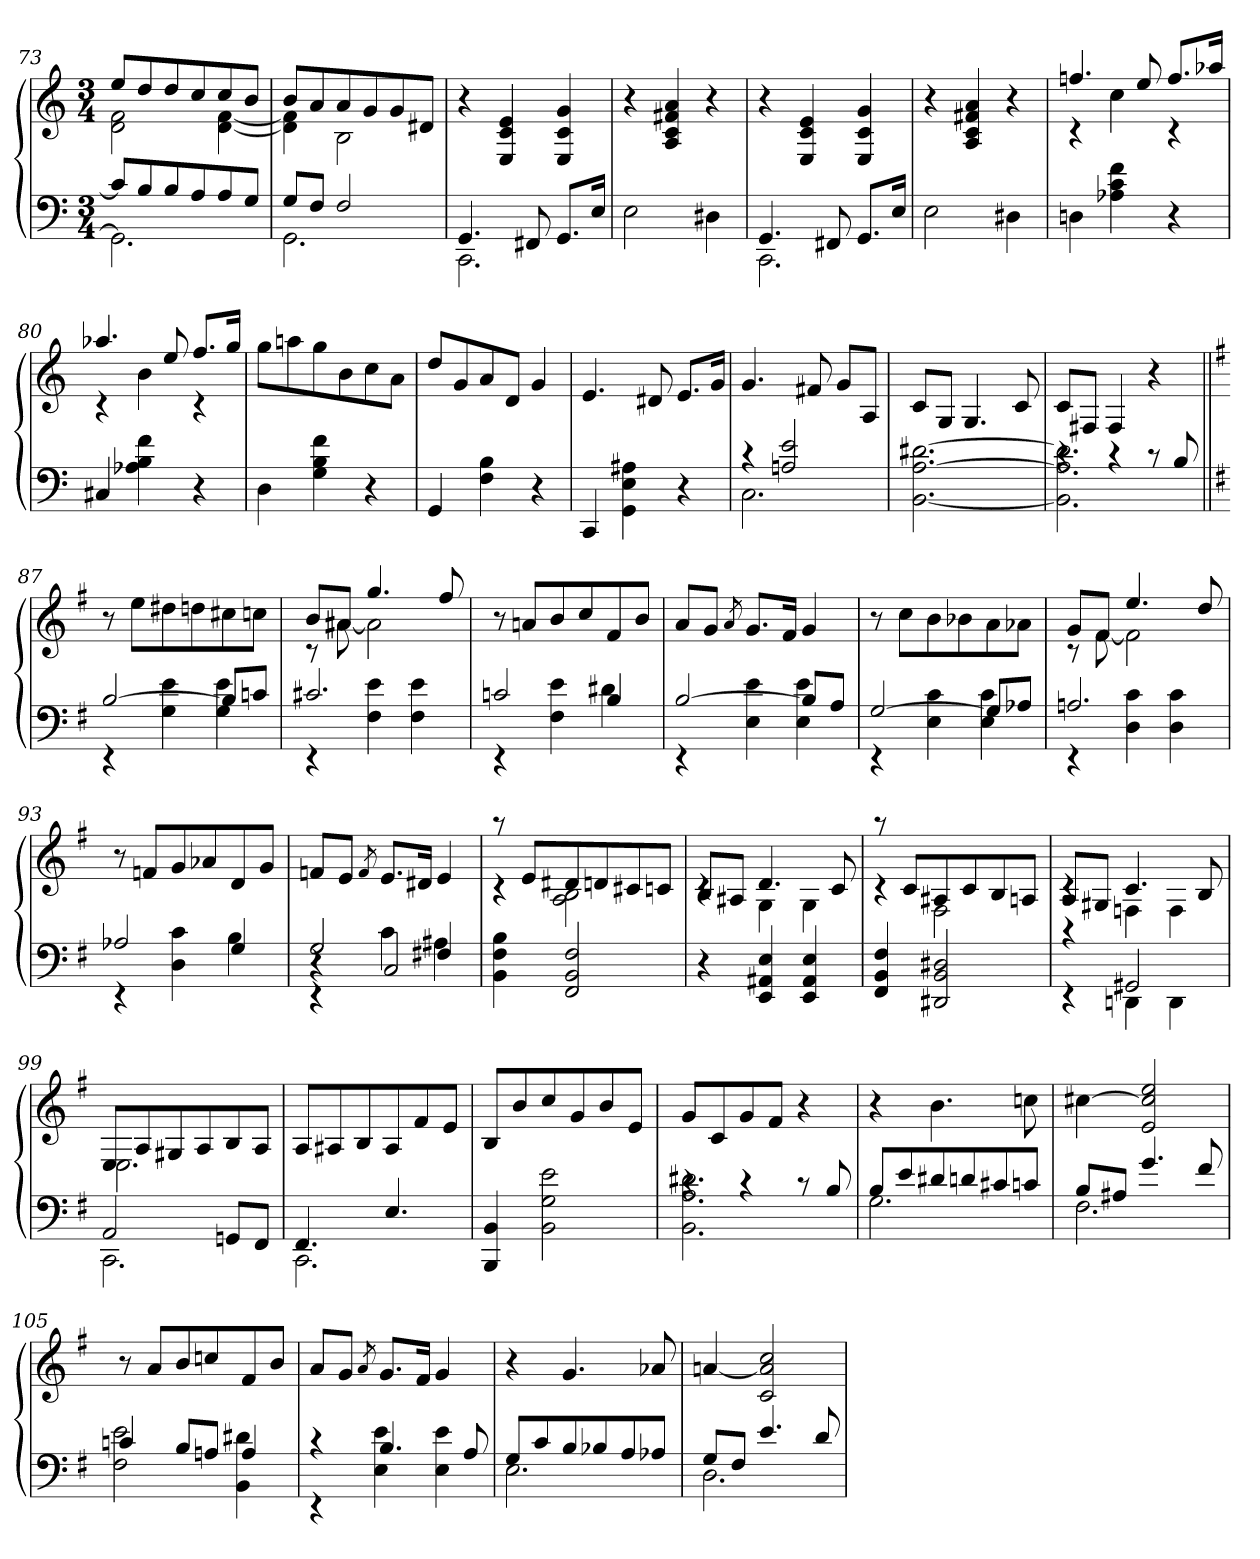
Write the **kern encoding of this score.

**kern	**kern
*part1	*part1
*staff2	*staff1
*clefF4	*clefG2
*k[]	*k[]
*M3/4	*M3/4
=73	=73
*^	*^
8cL]	2.GG]	8eeL	2d 2f
8B	.	8dd	.
8B	.	8dd	.
8A	.	8cc	.
8A	.	8cc	[4d [4f
8GJ	.	8bJ	.
=74	=74	=74	=74
8GL	2.GG	8bL	4d] 4f]
8FJ	.	8a	.
2F	.	8a	2B
.	.	8g	.
.	.	8g	.
.	.	8d#XJ	.
*	*	*v	*v
=75	=75	=75
4.GG	2.CC	4r
.	.	4E 4c 4e
8FF#X	.	.
8.GGL	.	4E 4c 4g
16EJk	.	.
*v	*v	*
=76	=76
2E	4r
.	4A 4c 4f#X 4a
4D#X	4r
=77	=77
*^	*
4.GG	2.CC	4r
.	.	4E 4c 4e
8FF#X	.	.
8.GGL	.	4E 4c 4g
16EJk	.	.
*v	*v	*
=78	=78
2E	4r
.	4A 4c 4f#X 4a
4D#X	4r
=79	=79
*	*^
4Dn	4.ffn	4rc
4A-X 4c 4f	.	4cc
.	8ee	.
4r	8.ffL	4rc
.	16aa-XJk	.
=80	=80	=80
4C#X	4.aa-X	4rc
4A-X 4B 4f	.	4b
.	8ee	.
4r	8.ffL	4rc
.	16ggJk	.
*	*v	*v
=81	=81
4D	8ggL
.	8aan
4G 4B 4f	8gg
.	8b
4r	8cc
.	8aJ
=82	=82
4GG	8ddL
.	8g
4F 4B	8a
.	8dJ
4r	4g
=83	=83
4CC	4.e
4GG 4E 4A#X	.
.	8d#X
4r	8.eL
.	16gJk
=84	=84
*^	*
4rc	2.C	4.g
2An 2e	.	.
.	.	8f#X
.	.	8gL
.	.	8AJ
*v	*v	*
=85	=85
[2.BB [2.A [2.d#X	8cL
.	8GJ
.	4.G
.	8c
=86	=86
*^	*
4rc	2.BB] 2.A] 2.d#]	8cL
.	.	8F#XJ
4rc	.	4F#
8rc	.	4r
8B	.	.
=87||	=87||	=87||
*k[f#]	*	*k[f#]
[2B	4rEE	8r
.	.	8eeL
.	4G 4e	8dd#X
.	.	8ddn
8BL]	4G 4e	8cc#X
8cnJ	.	8ccnJ
=88	=88	=88
*	*	*^
2.c#X	4rEE	8bL	8rc
.	.	8a#XJ	[8a#X
.	4F# 4e	4.gg	2a#]
.	4F# 4e	.	.
.	.	8ff#	.
*	*	*v	*v
=89	=89	=89
2cn	4rEE	8r
.	.	8anL
.	4F# 4e	8b
.	.	8cc
4B	4d#X	8f#
.	.	8bJ
=90	=90	=90
[2B	4rEE	8aL
.	.	8gJ
.	.	8qa/
.	4E 4e	8.gL
.	.	16f#Jk
8BL]	4E 4e	4g
8AJ	.	.
=91	=91	=91
[2G	4rEE	8r
.	.	8ccL
.	4E 4c	8b
.	.	8b-X
8GL]	4E 4c	8a
8A-XJ	.	8a-XJ
=92	=92	=92
*	*	*^
2.An	4rEE	8gL	8rc
.	.	8f#J	[8f#
.	4D 4c	4.ee	2f#]
.	4D 4c	.	.
.	.	8dd	.
*	*	*v	*v
=93	=93	=93
2A-X	4rEE	8r
.	.	8fnL
.	4D 4c	8g
.	.	8a-X
4G	4B	8d
.	.	8gJ
=94	=94	=94
*	*^	*
2G	4rEE	4r	8fnL
.	.	.	8eJ
.	.	.	8qf/
.	4c	2C/	8.eL
.	.	.	16d#XJk
4F#X	4A#X	.	4e
*v	*v	*v	*
=95	=95
*	*^
4BB 4F# 4B	8raa	4rc
.	8eL	.
2FF# 2BB 2F#	8d#X	2A 2B
.	8dn	.
.	8c#X	.
.	8cnJ	.
=96	=96	=96
4r	8BL	4rc
.	8A#XJ	.
4EE 4AA#X 4E	4.d	4G
4EE 4AA# 4E	.	4G
.	8c	.
=97	=97	=97
4FF# 4BB 4F#	8raa	4rc
.	8cL	.
2DD#X 2BB 2D#X	8A#X	2F#
.	8c	.
.	8B	.
.	8AnJ	.
=98	=98	=98
*^	*	*
4rc	4rEE	8AL	4rc
.	.	8G#XJ	.
2GG#X	4DDn	4.c	4Fn
.	4DD	.	4F
.	.	8B	.
=99	=99	=99	=99
2AA	2.CC	8EL	2.E
.	.	8A	.
.	.	8G#X	.
.	.	8A	.
8GGnL	.	8B	.
8FF#J	.	8AJ	.
*	*	*v	*v
=100	=100	=100
4.FF#	2.CC	8AL
.	.	8A#X
.	.	8B
4.E	.	8A#
.	.	8f#
.	.	8eJ
*v	*v	*
=101	=101
4BBB 4BB	8BL
.	8b
2BB 2G 2e	8cc
.	8g
.	8b
.	8eJ
=102	=102
*^	*
4rc	2.BB 2.A 2.d#X	8gL
.	.	8c
4rc	.	8g
.	.	8f#J
8rc	.	4r
8B	.	.
=103	=103	=103
8BL	2.G	4r
8e	.	.
8d#X	.	4.b
8dn	.	.
8c#X	.	.
8cnJ	.	8ccn
=104	=104	=104
8BL	2.F#	[4cc#X
8A#XJ	.	.
4.g	.	2e 2cc#] 2ee
8f#	.	.
=105	=105	=105
4cn	2F# 2e	8r
.	.	8aL
8BL	.	8b
8AnJ	.	8ccn
4A	4BB 4d#X	8f#
.	.	8bJ
=106	=106	=106
4rc	4rEE	8aL
.	.	8gJ
.	.	8qa/
4.B	4E 4e	8.gL
.	.	16f#Jk
.	4E 4e	4g
8A	.	.
=107	=107	=107
8GL	2.E	4r
8c	.	.
8B	.	4.g
8B-X	.	.
8A	.	.
8A-XJ	.	8a-X
=108	=108	=108
8GL	2.D	[4an
8F#J	.	.
4.e	.	2c 2a] 2cc
8d	.	.
*v	*v	*
=	=
*-	*-
